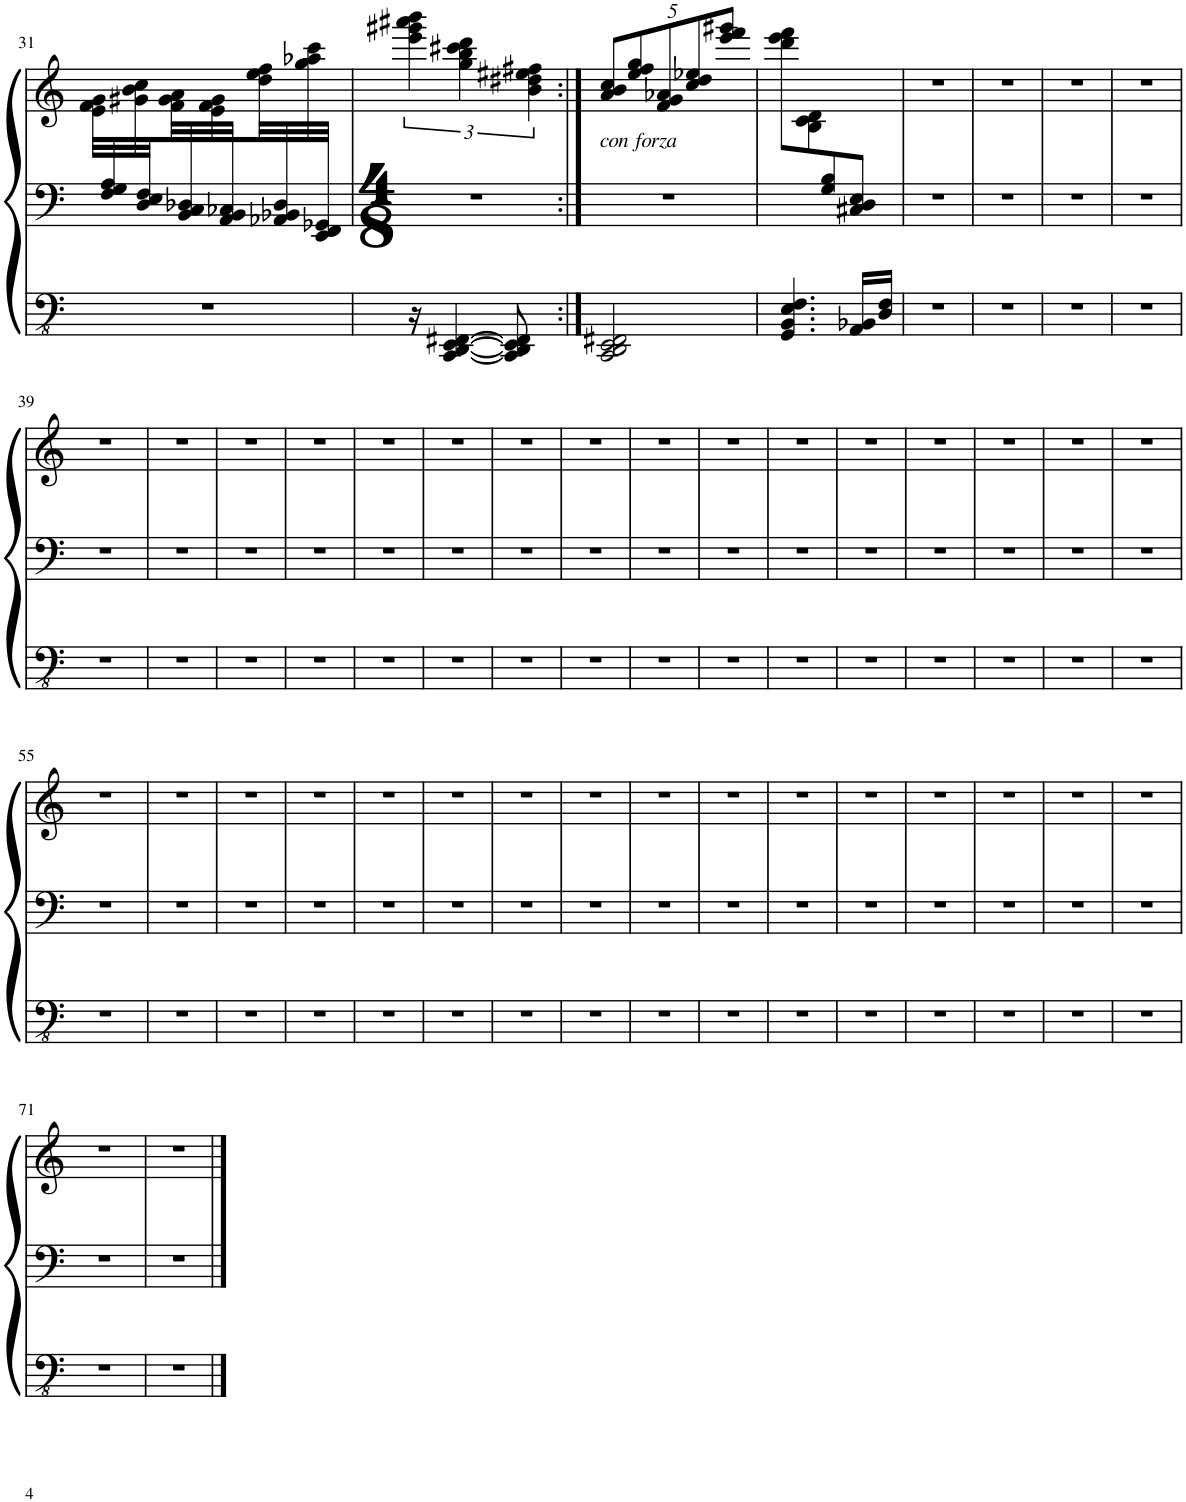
**kern	**kern	**kern
*part1	*part1	*part1
*staff3	*staff2	*staff1
*I"Piano	*	*
*I'Pno.	*	*
!!LO:PB:g=z
*clefFv4	*clefF4	*clefG2
*k[]	*k[]	*k[]
*M3/8	*M3/8	*M3/8
=31	=31	=31
*	*^	*
4.r	32ryy	4.ryy	32e\ 32f\ 32g\LLL
.	32F/ 32G/ 32A/	.	32ryy
.	32ryy	.	32g#X\ 32b\ 32cc\
.	32D/ 32E/ 32F/	.	32ryy
.	32ryy	.	32f\ 32g#\ 32a\
.	32BB/ 32C/ 32D-X/	.	32ryy
.	32ryy	.	32e\ 32f\ 32g#\
.	32AA/ 32BB/ 32C-X/	.	32ryy
.	32ryy	.	32dd\ 32ee\ 32ff\
.	32AA-X/ 32BB-X/ 32D-/	.	32ryy
.	32ryy	.	32gg\ 32aa-X\ 32ccc\
.	32EE/ 32FF/ 32GG-X/JJJ	.	32ryy
*	*v	*v	*
=32	=32	=32
*M4/8	*M4/8	*M4/8
16r	2r	6eee\ 6ggg#X\ 6aaa#X\ 6bbb\
[4CCC/ [4DDD/ [4EEE/ [4FFF#X/	.	.
.	.	6gg\ 6bb\ 6ccc#X\ 6ddd\
8.CCC/] 8.DDD/] 8.EEE/] 8.FFF#/]	.	.
.	.	6b\ 6dd#X\ 6ee#X\ 6ff#X\
=33:|!	=33:|!	=33:|!
*	*	*Xbrackettup
!	!	!LO:TX:b:i:t=con forza
2CCC/ 2DDD/ 2EEE/ 2FFF#X/	2r	10a/ 10b/ 10cc/L
.	.	10ee/ 10ff/ 10gg/
.	.	10f/ 10g/ 10a-X/
.	.	10cc/ 10dd/ 10ee-X/
.	.	10eee/ 10fff/ 10ggg#X/J
=34	=34	=34
*	*^	*
4.GGG/ 4.BBB/ 4.EE/ 4.FF/	4ryy	2ryy	8ddd\ 8eee\ 8fff\L
.	.	.	8B\ 8c\ 8d\
.	8F/ 8G/ 8B/	.	4ryy
16AAA/ 16BBB-X/LL	8C#X/ 8D/ 8E/J	.	.
16DD/ 16FF/JJ	.	.	.
*	*v	*v	*
=35	=35	=35
2r	2r	2r
=36	=36	=36
2r	2r	2r
=37	=37	=37
2r	2r	2r
=38	=38	=38
2r	2r	2r
!!LO:LB:g=z
=39	=39	=39
2r	2r	2r
=40	=40	=40
2r	2r	2r
=41	=41	=41
2r	2r	2r
=42	=42	=42
2r	2r	2r
=43	=43	=43
2r	2r	2r
=44	=44	=44
2r	2r	2r
=45	=45	=45
2r	2r	2r
=46	=46	=46
2r	2r	2r
=47	=47	=47
2r	2r	2r
=48	=48	=48
2r	2r	2r
=49	=49	=49
2r	2r	2r
=50	=50	=50
2r	2r	2r
=51	=51	=51
2r	2r	2r
=52	=52	=52
2r	2r	2r
=53	=53	=53
2r	2r	2r
=54	=54	=54
2r	2r	2r
!!LO:LB:g=z
=55	=55	=55
2r	2r	2r
=56	=56	=56
2r	2r	2r
=57	=57	=57
2r	2r	2r
=58	=58	=58
2r	2r	2r
=59	=59	=59
2r	2r	2r
=60	=60	=60
2r	2r	2r
=61	=61	=61
2r	2r	2r
=62	=62	=62
2r	2r	2r
=63	=63	=63
2r	2r	2r
=64	=64	=64
2r	2r	2r
=65	=65	=65
2r	2r	2r
=66	=66	=66
2r	2r	2r
=67	=67	=67
2r	2r	2r
=68	=68	=68
2r	2r	2r
=69	=69	=69
2r	2r	2r
=70	=70	=70
2r	2r	2r
!!LO:LB:g=z
=71	=71	=71
2r	2r	2r
=72	=72	=72
2r	2r	2r
==	==	==
*-	*-	*-
